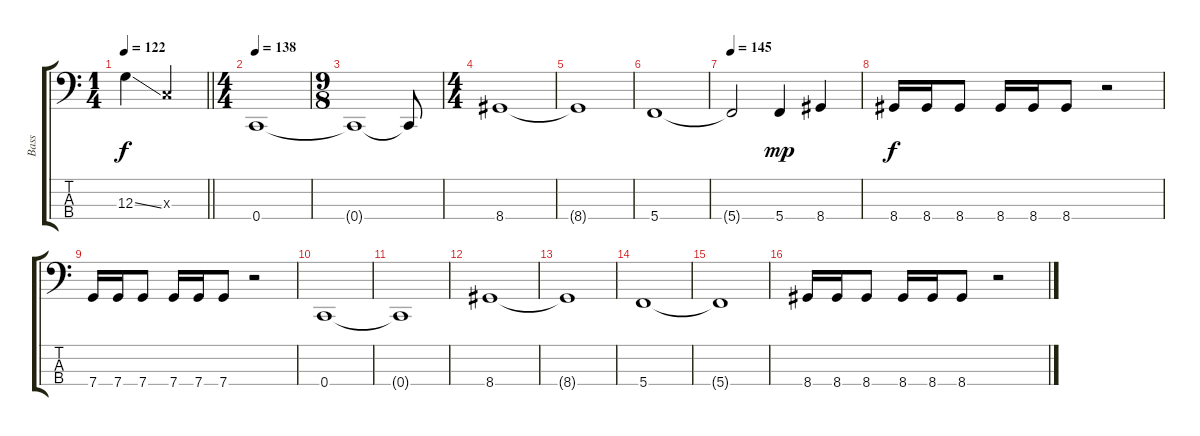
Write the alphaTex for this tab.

\track ("Bass" "Bass") {instrument electricbasspick}
\staff {score tabs}
\tuning (F2 C2 G1 C1) {hide}
\ts (1 4)
\tempo 122
\clef f4
\barLineRight lightlight
\ks c
12.3{ss}.4{dy f instrument electricbasspick} 5.3{x}.4 |
\ts (4 4)
\section ("" "")
\tempo 138
0.4.1 |
\ts (9 8)
0.4{t}.1 0.4{t}.8 |
\ts (4 4)
8.4.1 |
8.4{t}.1 |
5.4.1 |
\tempo 145
5.4{t}.2 5.4.4{dy mp} 8.4.4 |
8.4.16{dy f} 8.4.16 8.4.8 8.4.16 8.4.16 8.4.8 r.2 |
7.4.16 7.4.16 7.4.8 7.4.16 7.4.16 7.4.8 r.2 |
0.4.1 |
0.4{t}.1 |
8.4.1 |
8.4{t}.1 |
5.4.1 |
5.4{t}.1 |
8.4.16 8.4.16 8.4.8 8.4.16 8.4.16 8.4.8 r.2
